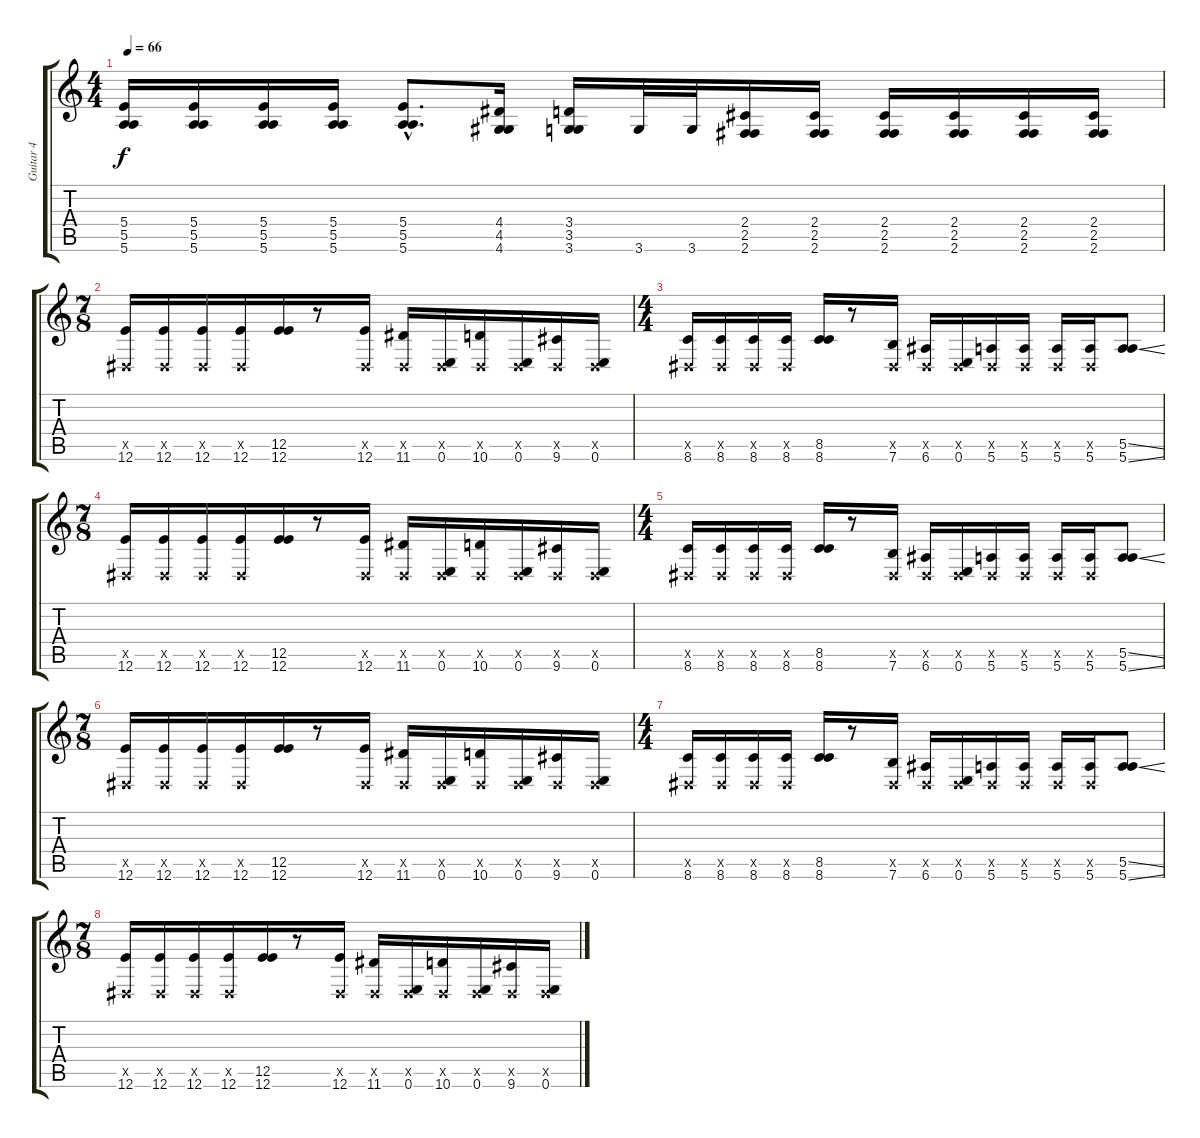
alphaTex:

\track ("Guitar 4" "Guitar 4") {instrument overdrivenguitar}
\staff {score tabs}
\tuning (B3 B3 B3 B2 E2 E2) {hide}
\ts (4 4)
\tempo 66
\clef g2
\ks c
(5.4 5.5 5.6).16{dy f} (5.4 5.5 5.6).16 (5.4 5.5 5.6).16 (5.4 5.5 5.6).16 (5.4{hac} 5.5{hac} 5.6{hac}).8{d} (4.4 4.5 4.6).16 (3.4 3.5 3.6).16 3.6.32 3.6.32 (2.4 2.5 2.6).16 (2.4 2.5 2.6).16 (2.4 2.5 2.6).16 (2.4 2.5 2.6).16 (2.4 2.5 2.6).16 (2.4 2.5 2.6).16 |
\ts (7 8)
(-1.5{x} 12.6).16{volume 10} (-1.5{x} 12.6).16 (-1.5{x} 12.6).16 (-1.5{x} 12.6).16 (12.5 12.6).16 r.8 (-1.5{x} 12.6).16 (-1.5{x} 11.6).16 (-1.5{x} 0.6).16 (-1.5{x} 10.6).16 (-1.5{x} 0.6).16 (-1.5{x} 9.6).16 (-1.5{x} 0.6).16 |
\ts (4 4)
(-1.5{x} 8.6).16 (-1.5{x} 8.6).16 (-1.5{x} 8.6).16 (-1.5{x} 8.6).16 (8.5 8.6).16 r.8 (-1.5{x} 7.6).16 (-1.5{x} 6.6).16 (-1.5{x} 0.6).16 (-1.5{x} 5.6).16 (-1.5{x} 5.6).16 (-1.5{x} 5.6).16 (-1.5{x} 5.6).16 (5.5{ss} 5.6{ss}).8 |
\ts (7 8)
(-1.5{x} 12.6).16 (-1.5{x} 12.6).16 (-1.5{x} 12.6).16 (-1.5{x} 12.6).16 (12.5 12.6).16 r.8 (-1.5{x} 12.6).16 (-1.5{x} 11.6).16 (-1.5{x} 0.6).16 (-1.5{x} 10.6).16 (-1.5{x} 0.6).16 (-1.5{x} 9.6).16 (-1.5{x} 0.6).16 |
\ts (4 4)
(-1.5{x} 8.6).16 (-1.5{x} 8.6).16 (-1.5{x} 8.6).16 (-1.5{x} 8.6).16 (8.5 8.6).16 r.8 (-1.5{x} 7.6).16 (-1.5{x} 6.6).16 (-1.5{x} 0.6).16 (-1.5{x} 5.6).16 (-1.5{x} 5.6).16 (-1.5{x} 5.6).16 (-1.5{x} 5.6).16 (5.5{ss} 5.6{ss}).8 |
\ts (7 8)
(-1.5{x} 12.6).16 (-1.5{x} 12.6).16 (-1.5{x} 12.6).16 (-1.5{x} 12.6).16 (12.5 12.6).16 r.8 (-1.5{x} 12.6).16 (-1.5{x} 11.6).16 (-1.5{x} 0.6).16 (-1.5{x} 10.6).16 (-1.5{x} 0.6).16 (-1.5{x} 9.6).16 (-1.5{x} 0.6).16 |
\ts (4 4)
(-1.5{x} 8.6).16 (-1.5{x} 8.6).16 (-1.5{x} 8.6).16 (-1.5{x} 8.6).16 (8.5 8.6).16 r.8 (-1.5{x} 7.6).16 (-1.5{x} 6.6).16 (-1.5{x} 0.6).16 (-1.5{x} 5.6).16 (-1.5{x} 5.6).16 (-1.5{x} 5.6).16 (-1.5{x} 5.6).16 (5.5{ss} 5.6{ss}).8 |
\ts (7 8)
(-1.5{x} 12.6).16 (-1.5{x} 12.6).16 (-1.5{x} 12.6).16 (-1.5{x} 12.6).16 (12.5 12.6).16 r.8 (-1.5{x} 12.6).16 (-1.5{x} 11.6).16 (-1.5{x} 0.6).16 (-1.5{x} 10.6).16 (-1.5{x} 0.6).16 (-1.5{x} 9.6).16 (-1.5{x} 0.6).16
